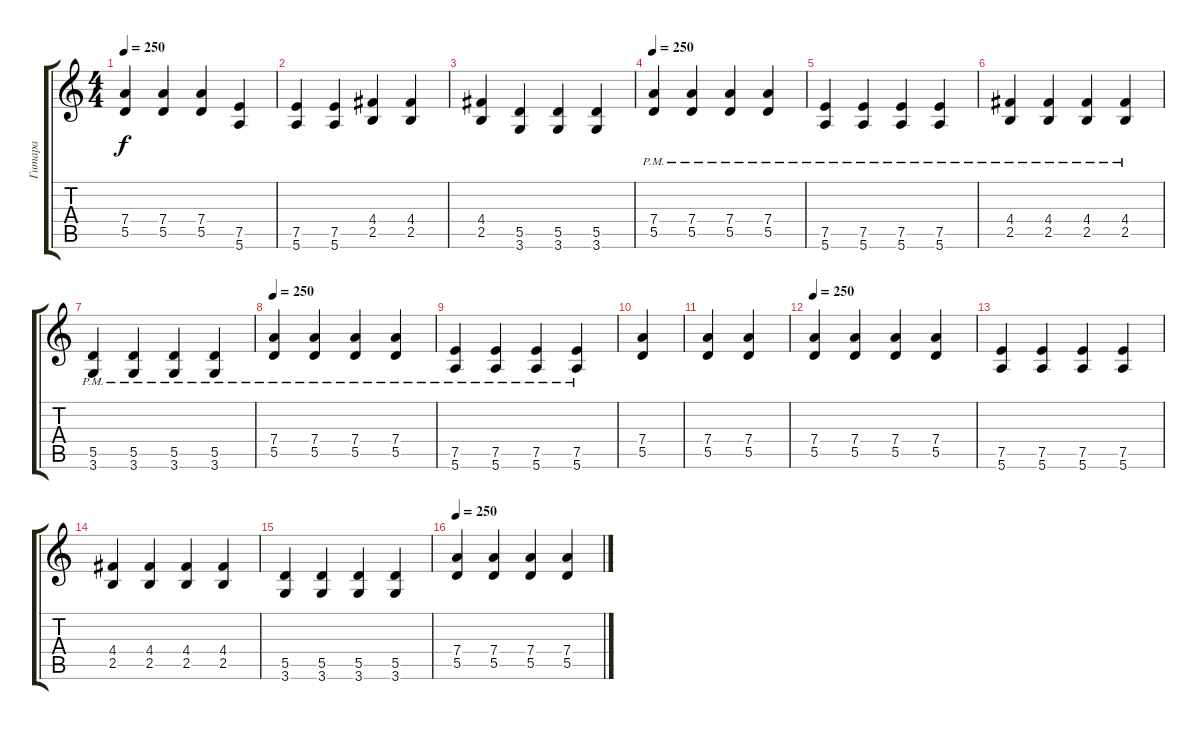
\track ("Гитара" "Гитара") {instrument overdrivenguitar}
\staff {score tabs}
\tuning (E4 B3 G3 D3 A2 E2) {hide}
\ts (4 4)
\tempo 250
\clef g2
\ks c
(7.4 5.5).4{dy f} (7.4 5.5).4 (7.4 5.5).4 (7.5 5.6).4 |
(7.5 5.6).4 (7.5 5.6).4 (4.4 2.5).4 (4.4 2.5).4 |
(4.4 2.5).4 (5.5 3.6).4 (5.5 3.6).4 (5.5 3.6).4 |
\tempo 250
(7.4{pm} 5.5{pm}).4 (7.4{pm} 5.5{pm}).4 (7.4{pm} 5.5{pm}).4 (7.4{pm} 5.5{pm}).4 |
(7.5{pm} 5.6{pm}).4 (7.5{pm} 5.6{pm}).4 (7.5{pm} 5.6{pm}).4 (7.5{pm} 5.6{pm}).4 |
(4.4{pm} 2.5{pm}).4 (4.4{pm} 2.5{pm}).4 (4.4{pm} 2.5{pm}).4 (4.4{pm} 2.5{pm}).4 |
(5.5{pm} 3.6{pm}).4 (5.5{pm} 3.6{pm}).4 (5.5{pm} 3.6{pm}).4 (5.5{pm} 3.6{pm}).4 |
\tempo 250
(7.4{pm} 5.5{pm}).4 (7.4{pm} 5.5{pm}).4 (7.4{pm} 5.5{pm}).4 (7.4{pm} 5.5{pm}).4 |
(7.5{pm} 5.6{pm}).4 (7.5{pm} 5.6{pm}).4 (7.5{pm} 5.6{pm}).4 (7.5{pm} 5.6{pm}).4 |
(7.4 5.5).4 |
(7.4 5.5).4 (7.4 5.5).4 |
\tempo 250
(7.4 5.5).4 (7.4 5.5).4 (7.4 5.5).4 (7.4 5.5).4 |
(7.5 5.6).4 (7.5 5.6).4 (7.5 5.6).4 (7.5 5.6).4 |
(4.4 2.5).4 (4.4 2.5).4 (4.4 2.5).4 (4.4 2.5).4 |
(5.5 3.6).4 (5.5 3.6).4 (5.5 3.6).4 (5.5 3.6).4 |
\tempo 250
(7.4 5.5).4 (7.4 5.5).4 (7.4 5.5).4 (7.4 5.5).4
